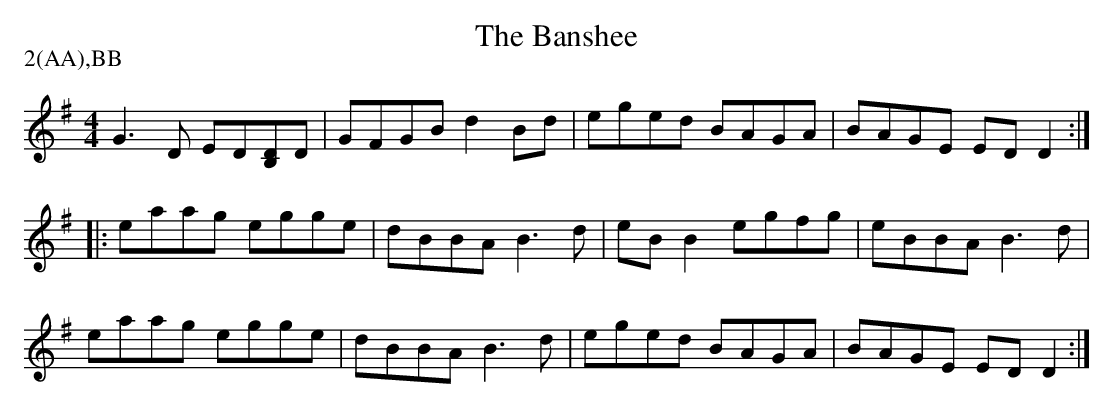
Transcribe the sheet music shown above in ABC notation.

X:1
T:The Banshee
M:4/4
P:2(AA),BB
L:1/8
K:G
G3 D ED[DB,]D|GFGB d2 Bd|eged BAGA|BAGE ED D2 :|
|: eaag egge|dBBA B3 d|eB B2 egfg|eBBA B3 d|
eaag egge|dBBA B3 d|eged BAGA| BAGE ED D2 :|
